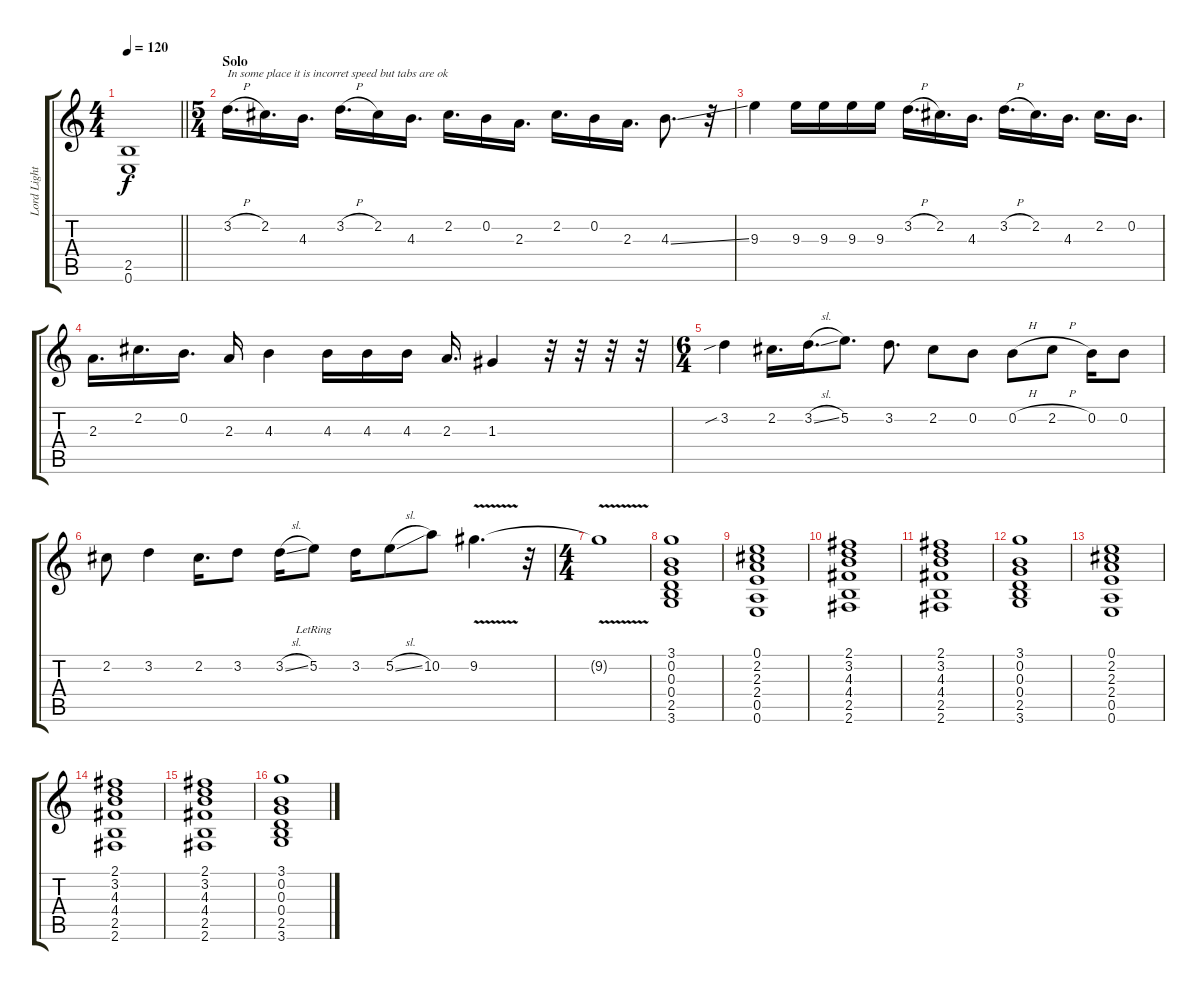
\track ("Lord Lightbringer" "Lord Light") {instrument distortionguitar}
\staff {score tabs}
\tuning (E4 B3 G3 D3 A2 E2) {hide}
\ts (4 4)
\tempo 120
\clef g2
\barLineRight lightlight
\ks c
(2.5 0.6).1{dy f} |
\ts (5 4)
\section ("" "Solo")
3.2{h}.16{d txt "In some place it is incorret speed but tabs are ok"} 2.2.16{d} 4.3.16{d} 3.2{h}.16{d} 2.2.16 4.3.16{d} 2.2.16{d} 0.2.16 2.3.16{d} 2.2.16{d} 0.2.16 2.3.16{d} 4.3{ss}.8{d} r.32 |
9.3.4 9.3.16 9.3.16 9.3.16 9.3.16 3.2{h}.16{d} 2.2.16{d} 4.3.16{d} 3.2{h}.16{d} 2.2.16{d} 4.3.16{d} 2.2.16{d} 0.2.16{d} |
2.3.16{d} 2.2.16{d} 0.2.16{d} 2.3.16 4.3.4 4.3.16 4.3.16 4.3.16 2.3.16{d} 1.3.4 r.32 r.32 r.32 r.32 |
\ts (6 4)
3.2{sib}.4 2.2.16{d} 3.2{sl}.16{d} 5.2.8{d} 3.2.8{d} 2.2.8 0.2.8 0.2{h}.8 2.2{h}.8 0.2.16 0.2.8 |
2.2.8 3.2.4 2.2.16{d} 3.2.8 3.2{sl}.16 5.2{lr}.8 3.2.16 5.2{sl}.8 10.2.8 9.2{v}.4{d} r.32 |
\ts (4 4)
9.2{t}.1 |
(3.1 0.2 0.3 0.4 2.5 3.6).1 |
(0.1 2.2 2.3 2.4 0.5 0.6).1 |
(2.1 3.2 4.3 4.4 2.5 2.6).1 |
(2.1 3.2 4.3 4.4 2.5 2.6).1 |
(3.1 0.2 0.3 0.4 2.5 3.6).1 |
(0.1 2.2 2.3 2.4 0.5 0.6).1 |
(2.1 3.2 4.3 4.4 2.5 2.6).1 |
(2.1 3.2 4.3 4.4 2.5 2.6).1 |
(3.1 0.2 0.3 0.4 2.5 3.6).1
